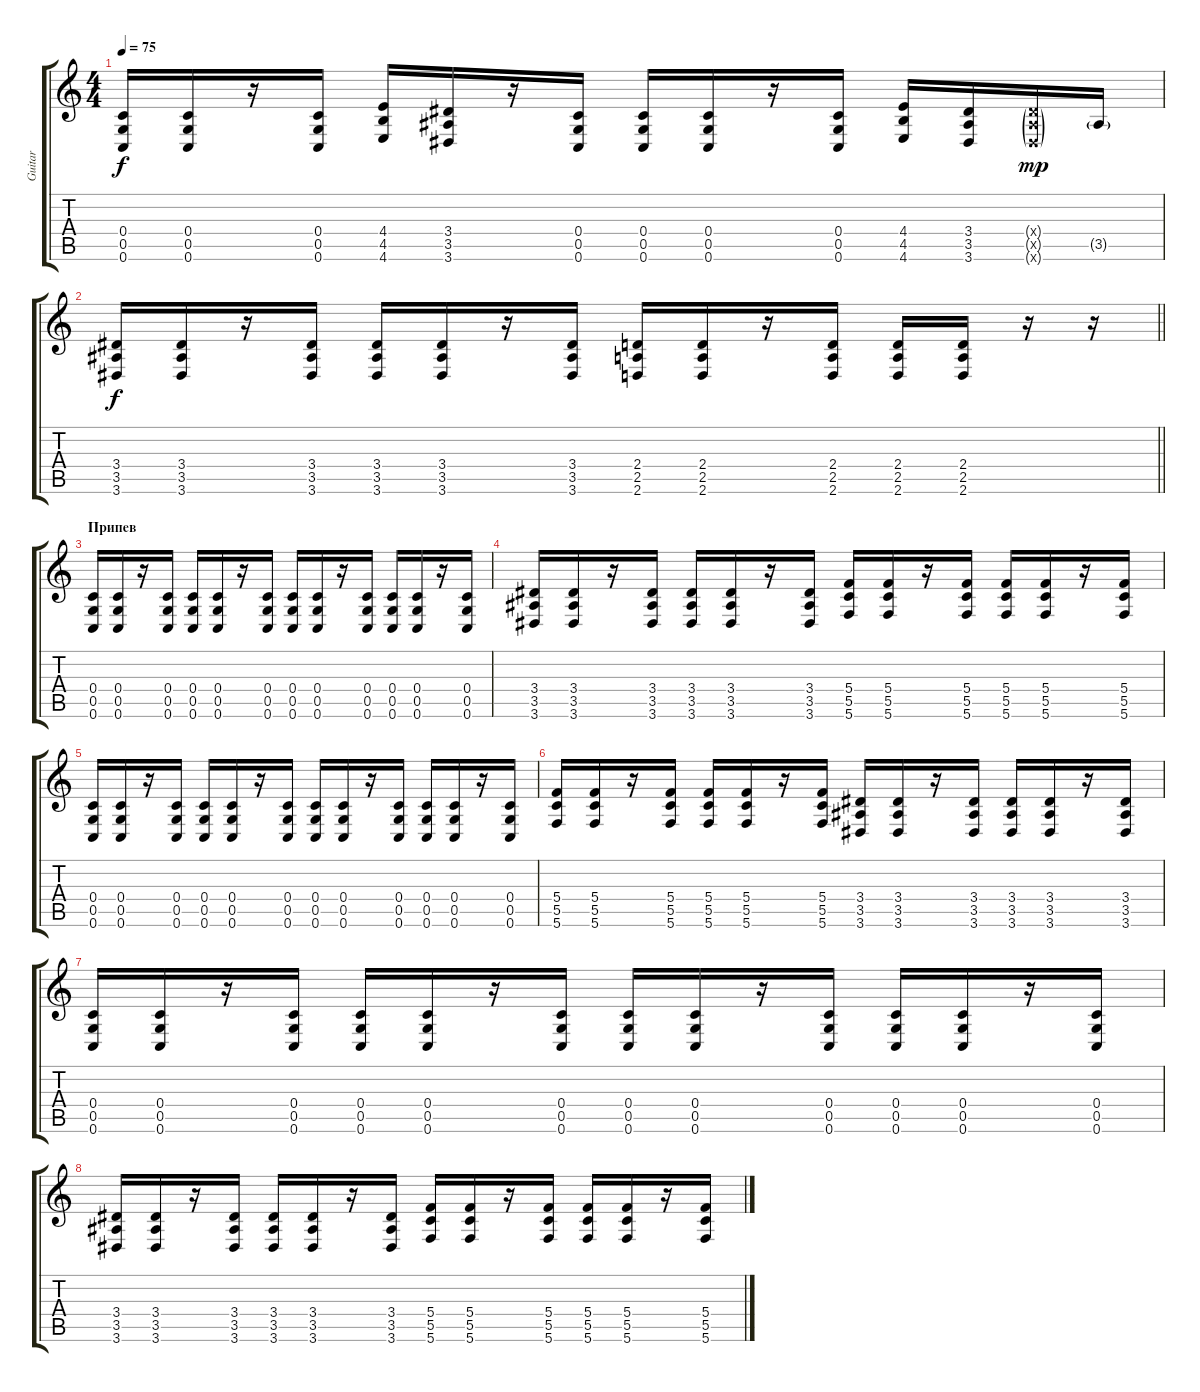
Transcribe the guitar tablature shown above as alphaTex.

\track ("Guitar" "Guitar") {instrument distortionguitar}
\staff {score tabs}
\tuning (D4 A3 F3 C3 G2 C2) {hide}
\ts (4 4)
\tempo 75
\clef g2
\ks c
(0.4 0.5 0.6).16{dy f} (0.4 0.5 0.6).16 r.16 (0.4 0.5 0.6).16 (4.4 4.5 4.6).16 (3.4 3.5 3.6).16 r.16 (0.4 0.5 0.6).16 (0.4 0.5 0.6).16 (0.4 0.5 0.6).16 r.16 (0.4 0.5 0.6).16 (4.4 4.5 4.6).16 (3.4 3.5 3.6).16 (3.4{g x} 3.5{g x} 3.6{g x}).16{dy mp} 3.5{g}.16 |
\barLineRight lightlight
(3.4 3.5 3.6).16{dy f} (3.4 3.5 3.6).16 r.16 (3.4 3.5 3.6).16 (3.4 3.5 3.6).16 (3.4 3.5 3.6).16 r.16 (3.4 3.5 3.6).16 (2.4 2.5 2.6).16 (2.4 2.5 2.6).16 r.16 (2.4 2.5 2.6).16 (2.4 2.5 2.6).16 (2.4 2.5 2.6).16 r.16 r.16 |
\section ("" "Припев")
(0.4 0.5 0.6).16 (0.4 0.5 0.6).16 r.16 (0.4 0.5 0.6).16 (0.4 0.5 0.6).16 (0.4 0.5 0.6).16 r.16 (0.4 0.5 0.6).16 (0.4 0.5 0.6).16 (0.4 0.5 0.6).16 r.16 (0.4 0.5 0.6).16 (0.4 0.5 0.6).16 (0.4 0.5 0.6).16 r.16 (0.4 0.5 0.6).16 |
(3.4 3.5 3.6).16 (3.4 3.5 3.6).16 r.16 (3.4 3.5 3.6).16 (3.4 3.5 3.6).16 (3.4 3.5 3.6).16 r.16 (3.4 3.5 3.6).16 (5.4 5.5 5.6).16 (5.4 5.5 5.6).16 r.16 (5.4 5.5 5.6).16 (5.4 5.5 5.6).16 (5.4 5.5 5.6).16 r.16 (5.4 5.5 5.6).16 |
(0.4 0.5 0.6).16 (0.4 0.5 0.6).16 r.16 (0.4 0.5 0.6).16 (0.4 0.5 0.6).16 (0.4 0.5 0.6).16 r.16 (0.4 0.5 0.6).16 (0.4 0.5 0.6).16 (0.4 0.5 0.6).16 r.16 (0.4 0.5 0.6).16 (0.4 0.5 0.6).16 (0.4 0.5 0.6).16 r.16 (0.4 0.5 0.6).16 |
(5.4 5.5 5.6).16 (5.4 5.5 5.6).16 r.16 (5.4 5.5 5.6).16 (5.4 5.5 5.6).16 (5.4 5.5 5.6).16 r.16 (5.4 5.5 5.6).16 (3.4 3.5 3.6).16 (3.4 3.5 3.6).16 r.16 (3.4 3.5 3.6).16 (3.4 3.5 3.6).16 (3.4 3.5 3.6).16 r.16 (3.4 3.5 3.6).16 |
(0.4 0.5 0.6).16 (0.4 0.5 0.6).16 r.16 (0.4 0.5 0.6).16 (0.4 0.5 0.6).16 (0.4 0.5 0.6).16 r.16 (0.4 0.5 0.6).16 (0.4 0.5 0.6).16 (0.4 0.5 0.6).16 r.16 (0.4 0.5 0.6).16 (0.4 0.5 0.6).16 (0.4 0.5 0.6).16 r.16 (0.4 0.5 0.6).16 |
(3.4 3.5 3.6).16 (3.4 3.5 3.6).16 r.16 (3.4 3.5 3.6).16 (3.4 3.5 3.6).16 (3.4 3.5 3.6).16 r.16 (3.4 3.5 3.6).16 (5.4 5.5 5.6).16 (5.4 5.5 5.6).16 r.16 (5.4 5.5 5.6).16 (5.4 5.5 5.6).16 (5.4 5.5 5.6).16 r.16 (5.4 5.5 5.6).16
